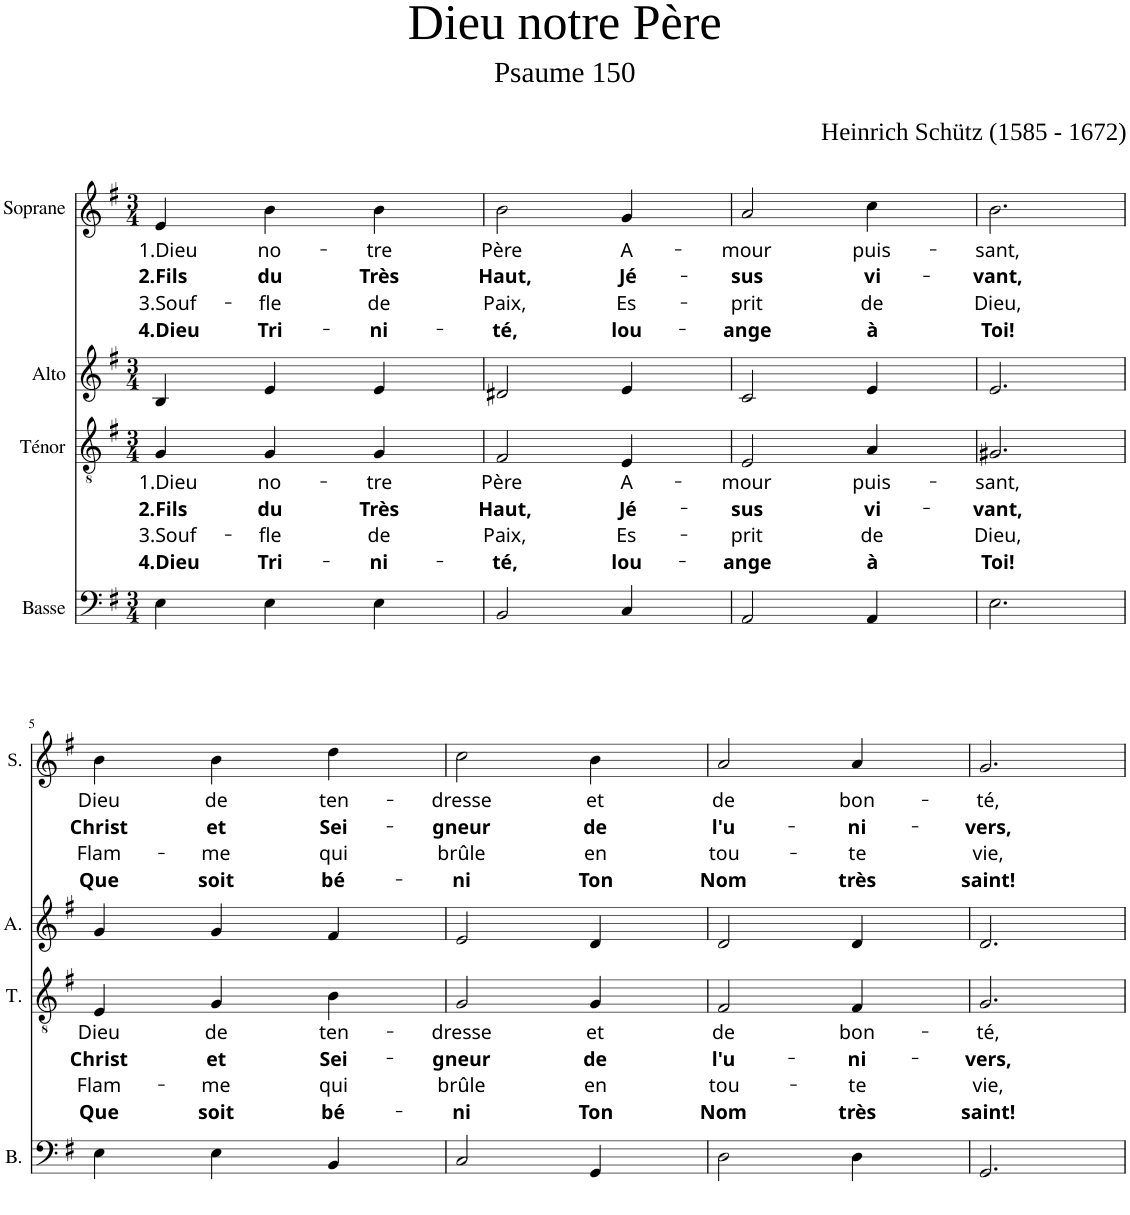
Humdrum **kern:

**kern	**kern	**text	**text	**text	**text	**kern	**kern	**text	**text	**text	**text
*part4	*part3	*part3	*part3	*part3	*part3	*part2	*part1	*part1	*part1	*part1	*part1
*staff4	*staff3	*staff3	*staff3	*staff3	*staff3	*staff2	*staff1	*staff1	*staff1	*staff1	*staff1
*I"Basse	*I"Ténor	*	*	*	*	*I"Alto	*I"Soprane	*	*	*	*
*I'B.	*I'T.	*	*	*	*	*I'A.	*I'S.	*	*	*	*
*clefF4	*clefGv2	*	*	*	*	*clefG2	*clefG2	*	*	*	*
*k[f#]	*k[f#]	*	*	*	*	*k[f#]	*k[f#]	*	*	*	*
*M3/4	*M3/4	*	*	*	*	*M3/4	*M3/4	*	*	*	*
=1	=1	=1	=1	=1	=1	=1	=1	=1	=1	=1	=1
!	!	!LO:LY:b	!LO:LY:b	!LO:LY:b	!LO:LY:b	!	!	!LO:LY:b	!LO:LY:b	!LO:LY:b	!LO:LY:b
4E\	4G/	1.Dieu	2.Fils	3.Souf-	4.Dieu	4B/	4e/	1.Dieu	2.Fils	3.Souf-	4.Dieu
!	!	!LO:LY:b	!LO:LY:b	!LO:LY:b	!LO:LY:b	!	!	!LO:LY:b	!LO:LY:b	!LO:LY:b	!LO:LY:b
4E\	4G/	no-	du	-fle	Tri-	4e/	4b\	no-	du	-fle	Tri-
!	!	!LO:LY:b	!LO:LY:b	!LO:LY:b	!LO:LY:b	!	!	!LO:LY:b	!LO:LY:b	!LO:LY:b	!LO:LY:b
4E\	4G/	-tre	Très	de	-ni-	4e/	4b\	-tre	Très	de	-ni-
=2	=2	=2	=2	=2	=2	=2	=2	=2	=2	=2	=2
!	!	!LO:LY:b	!LO:LY:b	!LO:LY:b	!LO:LY:b	!	!	!LO:LY:b	!LO:LY:b	!LO:LY:b	!LO:LY:b
2BB/	2F#/	Père	Haut,	Paix,	-té,	2d#X/	2b\	Père	Haut,	Paix,	-té,
!	!	!LO:LY:b	!LO:LY:b	!LO:LY:b	!LO:LY:b	!	!	!LO:LY:b	!LO:LY:b	!LO:LY:b	!LO:LY:b
4C/	4E/	A-	Jé-	Es-	lou-	4e/	4g/	A-	Jé-	Es-	lou-
=3	=3	=3	=3	=3	=3	=3	=3	=3	=3	=3	=3
!	!	!LO:LY:b	!LO:LY:b	!LO:LY:b	!LO:LY:b	!	!	!LO:LY:b	!LO:LY:b	!LO:LY:b	!LO:LY:b
2AA/	2E/	-mour	-sus	-prit	-ange	2c/	2a/	-mour	-sus	-prit	-ange
!	!	!LO:LY:b	!LO:LY:b	!LO:LY:b	!LO:LY:b	!	!	!LO:LY:b	!LO:LY:b	!LO:LY:b	!LO:LY:b
4AA/	4A/	puis-	vi-	de	à	4e/	4cc\	puis-	vi-	de	à
=4	=4	=4	=4	=4	=4	=4	=4	=4	=4	=4	=4
!	!	!LO:LY:b	!LO:LY:b	!LO:LY:b	!LO:LY:b	!	!	!LO:LY:b	!LO:LY:b	!LO:LY:b	!LO:LY:b
2.E\	2.G#X/	-sant,	-vant,	Dieu,	Toi!	2.e/	2.b\	-sant,	-vant,	Dieu,	Toi!
!!LO:LB:g=z
=5	=5	=5	=5	=5	=5	=5	=5	=5	=5	=5	=5
!	!	!LO:LY:b	!LO:LY:b	!LO:LY:b	!LO:LY:b	!	!	!LO:LY:b	!LO:LY:b	!LO:LY:b	!LO:LY:b
4E\	4E/	Dieu	Christ	Flam-	Que	4g/	4b\	Dieu	Christ	Flam-	Que
!	!	!LO:LY:b	!LO:LY:b	!LO:LY:b	!LO:LY:b	!	!	!LO:LY:b	!LO:LY:b	!LO:LY:b	!LO:LY:b
4E\	4G/	de	et	-me	soit	4g/	4b\	de	et	-me	soit
!	!	!LO:LY:b	!LO:LY:b	!LO:LY:b	!LO:LY:b	!	!	!LO:LY:b	!LO:LY:b	!LO:LY:b	!LO:LY:b
4BB/	4B\	ten-	Sei-	qui	bé-	4f#/	4dd\	ten-	Sei-	qui	bé-
=6	=6	=6	=6	=6	=6	=6	=6	=6	=6	=6	=6
!	!	!LO:LY:b	!LO:LY:b	!LO:LY:b	!LO:LY:b	!	!	!LO:LY:b	!LO:LY:b	!LO:LY:b	!LO:LY:b
2C/	2G/	-dresse	-gneur	brûle	-ni	2e/	2cc\	-dresse	-gneur	brûle	-ni
!	!	!LO:LY:b	!LO:LY:b	!LO:LY:b	!LO:LY:b	!	!	!LO:LY:b	!LO:LY:b	!LO:LY:b	!LO:LY:b
4GG/	4G/	et	de	en	Ton	4d/	4b\	et	de	en	Ton
=7	=7	=7	=7	=7	=7	=7	=7	=7	=7	=7	=7
!	!	!LO:LY:b	!LO:LY:b	!LO:LY:b	!LO:LY:b	!	!	!LO:LY:b	!LO:LY:b	!LO:LY:b	!LO:LY:b
2D\	2F#/	de	l'u-	tou-	Nom	2d/	2a/	de	l'u-	tou-	Nom
!	!	!LO:LY:b	!LO:LY:b	!LO:LY:b	!LO:LY:b	!	!	!LO:LY:b	!LO:LY:b	!LO:LY:b	!LO:LY:b
4D\	4F#/	bon-	-ni-	-te	très	4d/	4a/	bon-	-ni-	-te	très
=8	=8	=8	=8	=8	=8	=8	=8	=8	=8	=8	=8
!	!	!LO:LY:b	!LO:LY:b	!LO:LY:b	!LO:LY:b	!	!	!LO:LY:b	!LO:LY:b	!LO:LY:b	!LO:LY:b
2.GG/	2.G/	-té,	-vers,	vie,	saint!	2.d/	2.g/	-té,	-vers,	vie,	saint!
=	=	=	=	=	=	=	=	=	=	=	=
*-	*-	*-	*-	*-	*-	*-	*-	*-	*-	*-	*-
